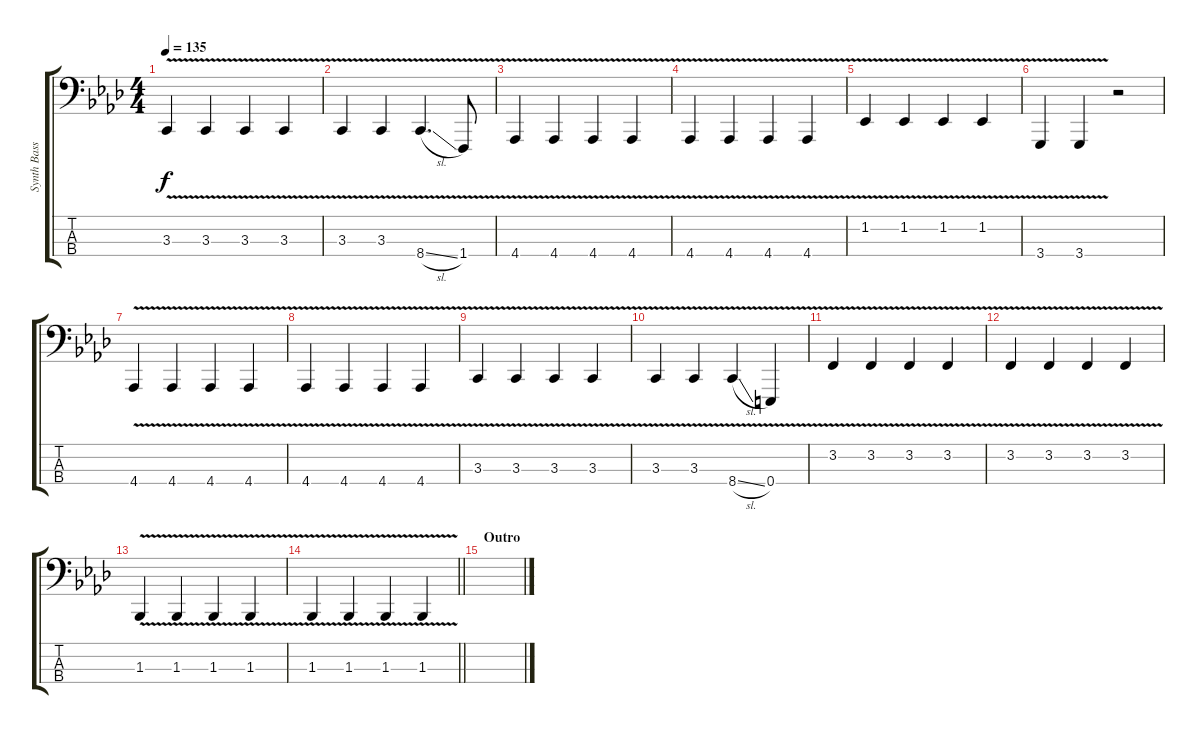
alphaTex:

\track ("Synth Bass" "Synth Bass") {instrument lead2sawtooth}
\staff {score tabs}
\tuning (G2 D2 A1 E1) {hide}
\ts (4 4)
\tempo 135
\clef f4
\ks ab
3.3{v}.4{dy f} 3.3{v}.4 3.3{v}.4 3.3{v}.4 |
3.3{v}.4 3.3{v}.4 8.4{v sl}.4{d} 1.4{v}.8 |
4.4{v}.4 4.4{v}.4 4.4{v}.4 4.4{v}.4 |
4.4{v}.4 4.4{v}.4 4.4{v}.4 4.4{v}.4 |
1.2{v}.4 1.2{v}.4 1.2{v}.4 1.2{v}.4 |
3.4{v}.4 3.4{v}.4 r.2 |
4.4{v}.4 4.4{v}.4 4.4{v}.4 4.4{v}.4 |
4.4{v}.4 4.4{v}.4 4.4{v}.4 4.4{v}.4 |
3.3{v}.4 3.3{v}.4 3.3{v}.4 3.3{v}.4 |
3.3{v}.4 3.3{v}.4 8.4{v sl}.4 0.4{v}.4 |
3.2{v}.4 3.2{v}.4 3.2{v}.4 3.2{v}.4 |
3.2{v}.4 3.2{v}.4 3.2{v}.4 3.2{v}.4 |
1.3{v}.4 1.3{v}.4 1.3{v}.4 1.3{v}.4 |
\barLineRight lightlight
1.3{v}.4 1.3{v}.4 1.3{v}.4 1.3{v}.4 |
\section ("" "Outro")
